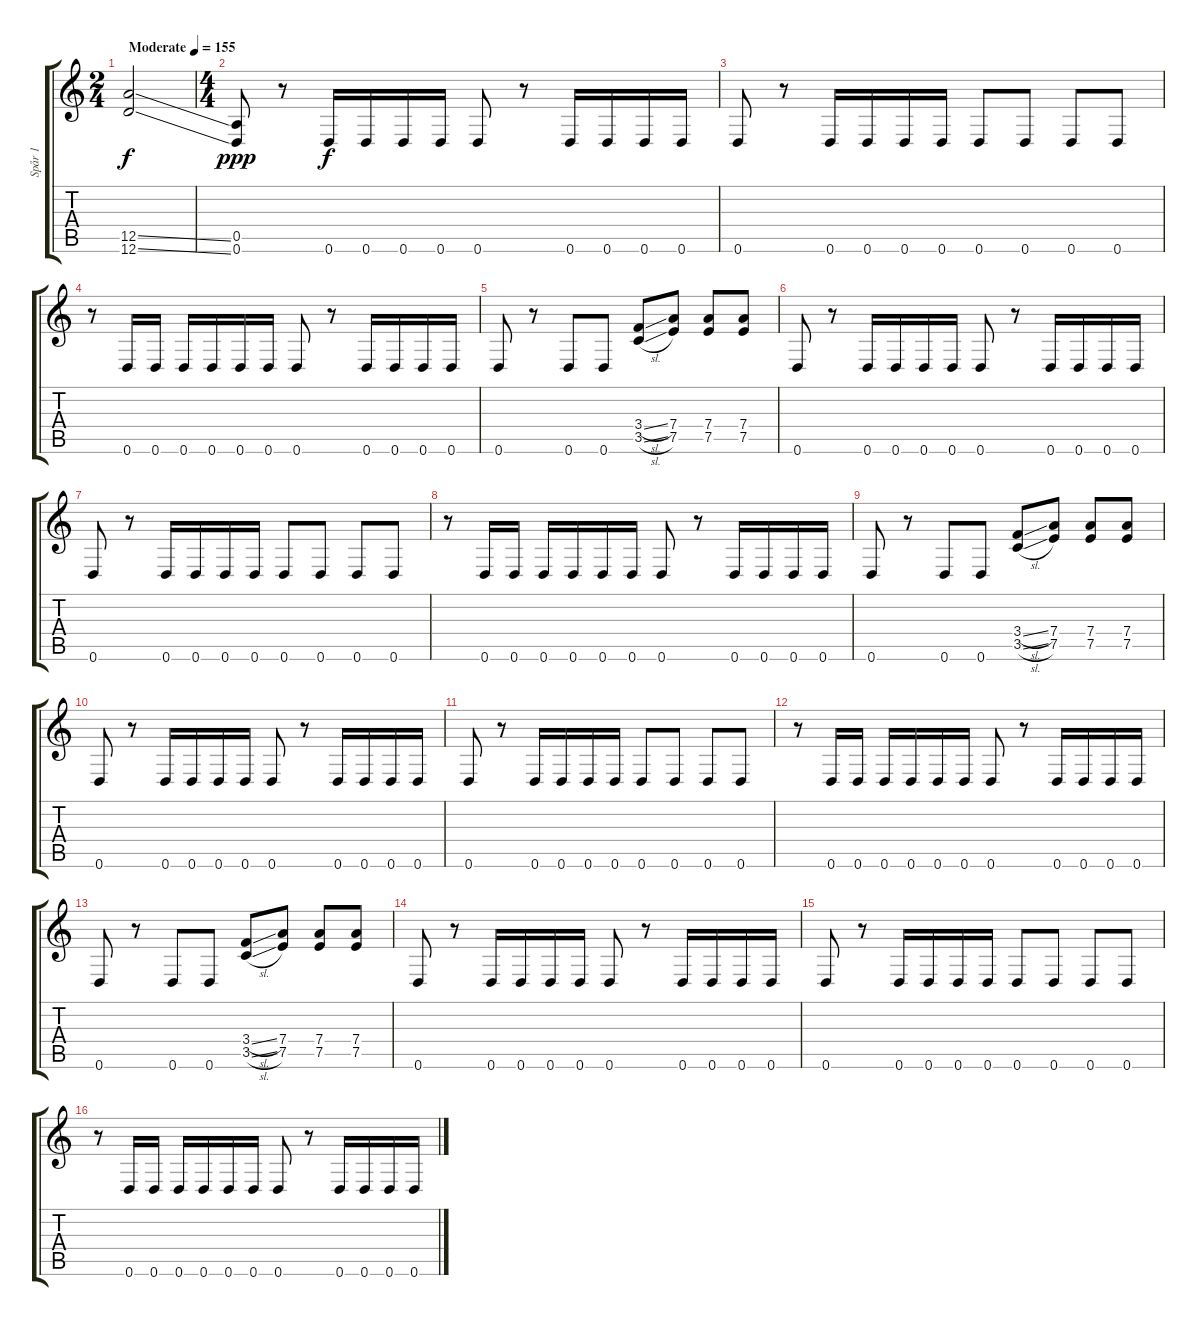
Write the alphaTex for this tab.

\track ("Spår 1" "Spår 1") {instrument distortionguitar}
\staff {score tabs}
\tuning (E4 B3 G3 D3 A2 D2) {hide}
\ts (2 4)
\tempo (155 "Moderate")
\clef g2
\ks c
(12.5{ss} 12.6{ss}).2{txt "" dy f instrument distortionguitar} |
\ts (4 4)
(0.5 0.6).8{dy ppp} r.8 0.6.16{dy f} 0.6.16 0.6.16 0.6.16 0.6.8 r.8 0.6.16 0.6.16 0.6.16 0.6.16 |
0.6.8 r.8 0.6.16 0.6.16 0.6.16 0.6.16 0.6.8 0.6.8 0.6.8 0.6.8 |
r.8 0.6.16 0.6.16 0.6.16 0.6.16 0.6.16 0.6.16 0.6.8 r.8 0.6.16 0.6.16 0.6.16 0.6.16 |
0.6.8 r.8 0.6.8 0.6.8 (3.4{sl} 3.5{sl}).8 (7.4 7.5).8 (7.4 7.5).8 (7.4 7.5).8 |
0.6.8 r.8 0.6.16 0.6.16 0.6.16 0.6.16 0.6.8 r.8 0.6.16 0.6.16 0.6.16 0.6.16 |
0.6.8 r.8 0.6.16 0.6.16 0.6.16 0.6.16 0.6.8 0.6.8 0.6.8 0.6.8 |
r.8 0.6.16 0.6.16 0.6.16 0.6.16 0.6.16 0.6.16 0.6.8 r.8 0.6.16 0.6.16 0.6.16 0.6.16 |
0.6.8 r.8 0.6.8 0.6.8 (3.4{sl} 3.5{sl}).8 (7.4 7.5).8 (7.4 7.5).8 (7.4 7.5).8 |
0.6.8 r.8 0.6.16 0.6.16 0.6.16 0.6.16 0.6.8 r.8 0.6.16 0.6.16 0.6.16 0.6.16 |
0.6.8 r.8 0.6.16 0.6.16 0.6.16 0.6.16 0.6.8 0.6.8 0.6.8 0.6.8 |
r.8 0.6.16 0.6.16 0.6.16 0.6.16 0.6.16 0.6.16 0.6.8 r.8 0.6.16 0.6.16 0.6.16 0.6.16 |
0.6.8 r.8 0.6.8 0.6.8 (3.4{sl} 3.5{sl}).8 (7.4 7.5).8 (7.4 7.5).8 (7.4 7.5).8 |
0.6.8 r.8 0.6.16 0.6.16 0.6.16 0.6.16 0.6.8 r.8 0.6.16 0.6.16 0.6.16 0.6.16 |
0.6.8 r.8 0.6.16 0.6.16 0.6.16 0.6.16 0.6.8 0.6.8 0.6.8 0.6.8 |
r.8 0.6.16 0.6.16 0.6.16 0.6.16 0.6.16 0.6.16 0.6.8 r.8 0.6.16 0.6.16 0.6.16 0.6.16
